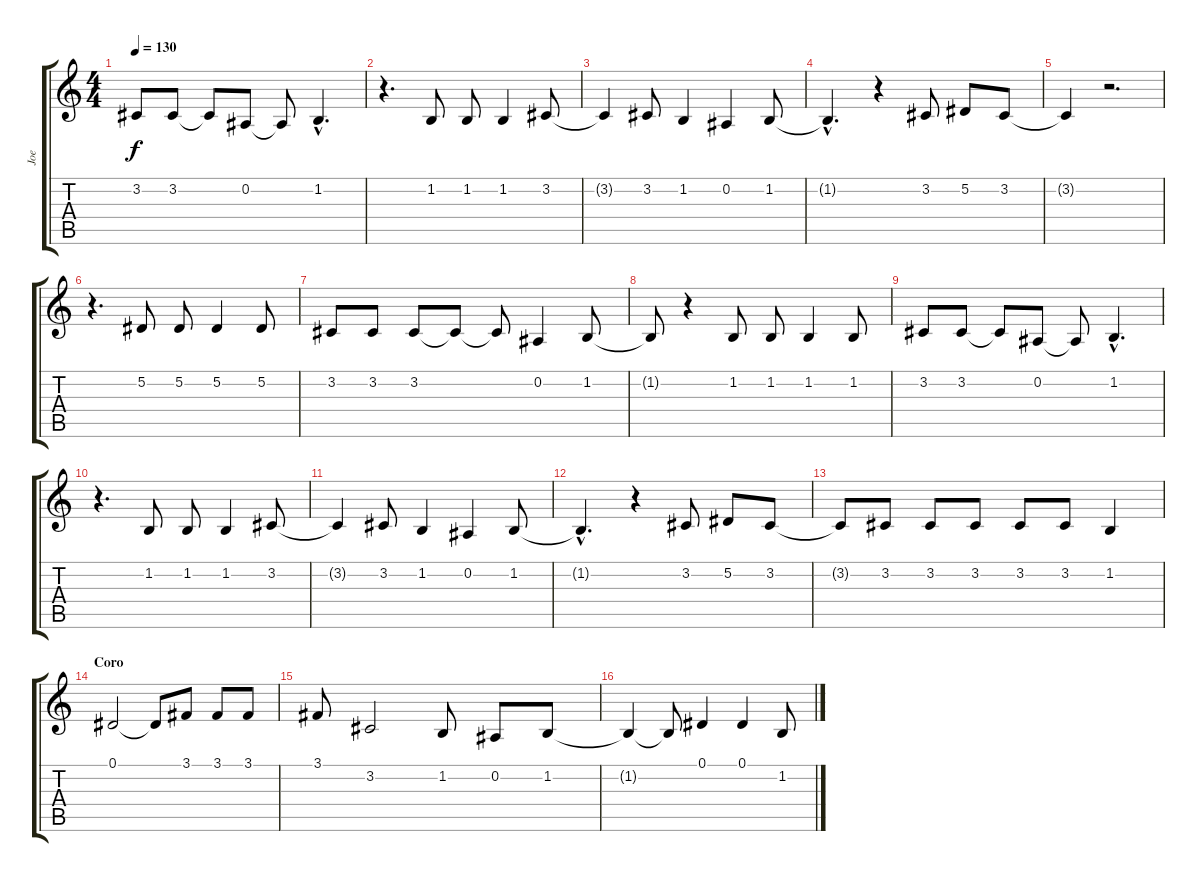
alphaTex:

\track ("Joe" "Joe") {instrument sopranosax}
\staff {score tabs}
\tuning (Eb4 Bb3 Gb3 Db3 Ab2 Eb2) {hide}
\ts (4 4)
\tempo 130
\clef g2
\ks c
3.2.8{dy f} 3.2.8 3.2{t}.8 0.2.8 0.2{t}.8 1.2{hac}.4{d} |
r.4{d} 1.2.8 1.2.8 1.2.4 3.2.8 |
3.2{t}.4 3.2.8 1.2.4 0.2.4 1.2.8 |
1.2{hac t}.4{d} r.4 3.2.8 5.2.8 3.2.8 |
3.2{t}.4 r.2{d} |
r.4{d} 5.2.8 5.2.8 5.2.4 5.2.8 |
3.2.8 3.2.8 3.2.8 3.2{t}.8 3.2{t}.8 0.2.4 1.2.8 |
1.2{t}.8 r.4 1.2.8 1.2.8 1.2.4 1.2.8 |
3.2.8 3.2.8 3.2{t}.8 0.2.8 0.2{t}.8 1.2{hac}.4{d} |
r.4{d} 1.2.8 1.2.8 1.2.4 3.2.8 |
3.2{t}.4 3.2.8 1.2.4 0.2.4 1.2.8 |
1.2{hac t}.4{d} r.4 3.2.8 5.2.8 3.2.8 |
3.2{t}.8 3.2.8 3.2.8 3.2.8 3.2.8 3.2.8 1.2.4 |
\section ("" "Coro")
0.1.2 0.1{t}.8 3.1.8 3.1.8 3.1.8 |
3.1.8 3.2.2 1.2.8 0.2.8 1.2.8 |
1.2{t}.4 1.2{t}.8 0.1.4 0.1.4 1.2.8
